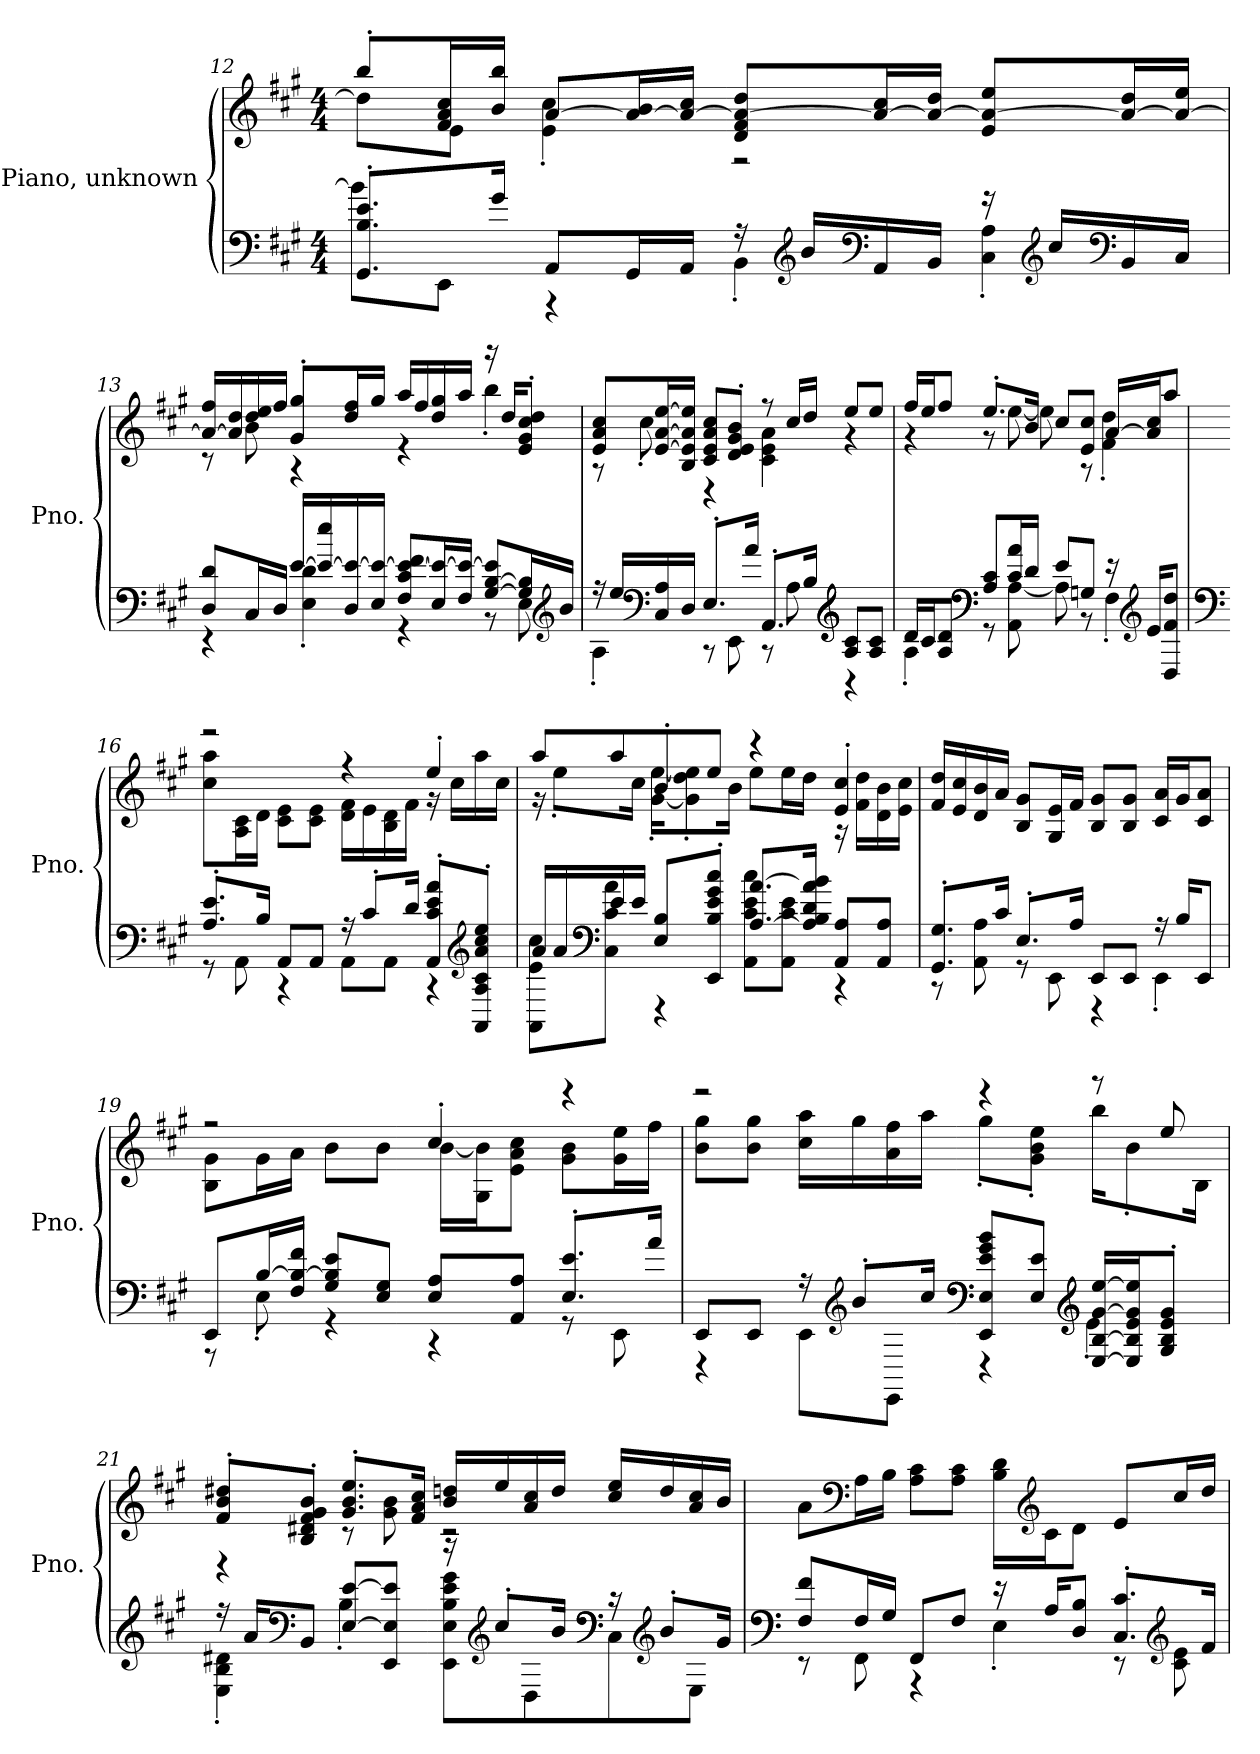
**kern	**kern
*part1	*part1
*staff2	*staff1
*I"Piano, unknown	*
*I'Pno.	*
!!LO:LB:g=z
*clefF4	*clefG2
*k[f#c#g#]	*k[f#c#g#]
*M4/4	*M4/4
=12	=12
*^	*^
8.GG#/' 8.B/' 8.e/'L	8b\L]	8bb'/L	8dd\L]
.	8EE\J	16f#/ 16a/ 16cc#/L	8e\J
16g#/Jk	.	16b/ 16bb/JJ	.
8AA/L	4r	[8a/L	4e\' 4cc#\'
16GG#/L	.	16a/_ 16b/L	.
16AA/JJ	.	16a/_ 16cc#/JJ	.
16r	4BB'\	8d/ 8f#/ 8a/_ 8dd/L	2r
*clefG2	*	*	*
16b/LL	.	.	.
*clefF4	*	*	*
16AA/	.	16a/_ 16cc#/L	.
16BB/JJ	.	16a/_ 16dd/JJ	.
16r	4C#\' 4A\'	8e/ 8a/_ 8ee/L	.
*clefG2	*	*	*
16cc#/LL	.	.	.
*clefF4	*	*	*
16BB/	.	16a/_ 16dd/L	.
16C#/JJ	.	16a/_ 16ee/JJ	.
!!LO:PB:g=z	!!
=13	=13	=13	=13
8D/ 8d/L	4r	16a/_ 16ff#/LL	8r
.	.	16a/] 16dd/	.
16C#/L	.	16dd/ 16ee/	8b\
16D/JJ	.	16ff#/JJ	.
[16e/LL	4E\' 4d\'	8g#/' 8gg#/'L	4r
16e/_ 16ee/	.	.	.
16D/ 16e/_	.	16dd/ 16ff#/L	.
16E/ 16e/_JJ	.	16gg#/JJ	.
8F#/ 8c#/ 8e/_ 8f#/L	4r	16aa/LL	4r
.	.	16ff#/	.
16E/ 16e/_L	.	16dd/ 16gg#/	.
16F#/ 16e/_JJ	.	16aa/JJ	.
[8G#/ [8B/ 8e/]L	8r	16r	4bb'\
.	.	16dd/KL	.
16G#/] 16B/]L	8E\	8e/' 8g#/' 8cc#/' 8dd/'J	.
*clefG2	*	*	*
16b/JJ	.	.	.
=14	=14	=14	=14
16r	4A'\	8e/ 8a/ 8cc#/L	8r
16ee/LL	.	.	.
*clefF4	*	*	*
16C#/ 16A/	.	[16e/ [16a/ [16ee/L	8cc#'\
16D/JJ	.	16B/ 16e/] 16a/] 16ee/]JJ	.
8.E'/L	8r	8c#/ 8e/ 8a/ 8cc#/L	4r
.	8EE\	8d/' 8e/' 8g#/' 8b/'J	.
16a/Jk	.	.	.
8.AA'/L	8r	8r	4c#\ 4e\ 4a\
.	8A\	16cc#/LL	.
16B/Jk	.	16dd/JJ	.
*clefG2	*	*	*
8A/ 8c#/L	4r	8ee/L	4r
8A/ 8c#/J	.	8ee/J	.
!!LO:LB:g=z	!!
=15	=15	=15	=15
16d/LL	4A'\	16ff#/LL	4r
16c#/J	.	16ee/J	.
8A/ 8d/J	.	8ff#/J	.
*clefF4	*	*	*
8A/ 8c#/L	8r	8.ee'/L	8r
16c#/ 16a/L	8AA\ [8A\	.	[8ee\
16d/JJ	.	16b/Jk	.
8e/L	8A\]	8cc#/L	8ee\]
8Gn/J	8r	8e/ 8cc#/J	8r
16r	4F#'\	[16a/LL	4f#\' 4dd\'
*clefG2	*	*	*
16e/KL	.	16a/] 16cc#/J	.
8D/ 8f#/ 8dd/J	.	8aa/J	.
=16	=16	=16	=16
*clefF4	*	*	*
8.A/' 8.e/'L	8r	2r	8cc#\ 8aa\L
.	8AA\	.	16A\ 16c#\L
16B/Jk	.	.	16d\JJ
8AA/L	4r	.	8c#\ 8e\L
8AA/J	.	.	8c#\ 8e\J
16r	8AA\L	4r	16d\ 16f#\LL
8c#'/L	.	.	16e\
.	8AA\J	.	16B\ 16d\
16d/Jk	.	.	16f#\JJ
8AA/' 8c#/' 8e/' 8a/'L	4r	4ee'/	16r
.	.	.	16cc#\LL
*clefG2	*	*	*
8AA/' 8A/' 8c#/' 8a/' 8cc#/' 8ee/'J	.	.	16aa\
.	.	.	16cc#\JJ
!!LO:LB:g=z	!!
=17	=17	=17	=17
16a/LL	8AA\ 8e\ 8cc#\L	8aa/L	16r
16a/	.	.	8ee'\L
*clefF4	*	*	*
16e/	8C#\ 8c#\ 8a\J	8aa/	.
16e/JJ	.	.	16cc#\Jk
8E/ 8B/L	4r	8b'/	[16g#\' [16ee\'KL
.	.	.	8g#\]' 8dd\' 8ee\]'
8EE/' 8B/' 8e/' 8g#/' 8cc#/'J	.	8ee/J	.
.	.	.	16b\Jk
[8.A/ [8.a/L	8AA\ 8c#\ 8e\ 8cc#\L	4r	8ee\L
.	8AA\ 8c#\ 8e\J	.	16ee\L
16A/] 16B/ 16d/ 16a/] 16b/Jk	.	.	16dd\JJ
8AA/ 8A/L	4r	4e/' 4cc#/'	16r
.	.	.	16f#\ 16dd\LL
8AA/ 8A/J	.	.	16d\ 16b\
.	.	.	16e\ 16cc#\JJ
*	*	*v	*v
=18	=18	=18
8.GG#/' 8.G#/'L	8r	16f#/ 16dd/LL
.	.	16e/ 16cc#/
.	8AA\ 8A\	16d/ 16b/
16c#/Jk	.	16a/JJ
8.E'/L	8r	8B/ 8g#/L
.	8EE\	16G#/ 16e/L
16A/Jk	.	16f#/JJ
8EE/L	4r	8B/ 8g#/L
8EE/J	.	8B/ 8g#/J
16r	4EE'\	16c#/ 16a/LL
16B/KL	.	16g#/J
8EE/J	.	8c#/ 8a/J
!!LO:LB:g=z
=19	=19	=19
*	*	*^
8EE/L	8r	2r	8B\ 8g#\L
[16B/L	8E'\	.	16g#\L
16F#/ 16B/_ 16f#/JJ	.	.	16a\JJ
8G#/ 8B/] 8e/L	4r	.	8b\L
8E/ 8G#/J	.	.	8b\J
8E/ 8A/L	4r	4cc#'/	[16b\LL
.	.	.	16G#\ 16b\]J
8AA/ 8A/J	.	.	8e\ 8a\ 8cc#\J
8.E/' 8.e/'L	8r	4r	8g#\ 8b\L
.	8EE\	.	16g#\ 16ee\L
16a/Jk	.	.	16ff#\JJ
=20	=20	=20	=20
8EE/L	4r	2r	8b\ 8gg#\L
8EE/J	.	.	8b\ 8gg#\J
16r	8EE\L	.	16cc#\ 16aa\LL
*clefG2	*	*	*
8b'/L	.	.	16gg#\
.	8EE\J	.	16a\ 16ff#\
16cc#/Jk	.	.	16aa\JJ
*clefF4	*	*	*
8EE/ 8E/ 8e/ 8g#/ 8b/L	4r	4r	8gg#'\L
8E/ 8e/J	.	.	8g#\' 8b\' 8ee\'J
*clefG2	*	*	*
[16E/ [16B/ [16g#/ [16ee/LL	4e'\	8r	16bb\KL
16E/] 16B/] 16e/ 16g#/] 16ee/]J	.	.	8b'\
8G#/' 8B/' 8e/' 8g#/'J	.	8ee/	.
.	.	.	16B\Jk
!!LO:LB:g=z	!!
=21	=21	=21	=21
16r	4E\' 4B\' 4d#X\'	8f#/' 8b/' 8dd#X/'L	4r
16a/KL	.	.	.
*clefF4	*	*	*
8BB/J	.	8B/' 8d#X/' 8f#/' 8g#/' 8b/'J	.
[8E/ [8e/L	4B'\	8.g#/' 8.b/' 8.ee/'L	8r
8EE/ 8E/] 8e/]J	.	.	8g#\ 8b\
.	.	16f#/ 16a/ 16cc#/Jk	.
16r	8EE\ 8E\ 8B\ 8e\ 8g#\L	16b/ 16ddn/LL	2r
*clefG2	*	*	*
8cc#'/L	.	16ee/	.
.	8D\	16a/ 16cc#/	.
16b/Jk	.	16dd/JJ	.
*clefF4	*	*	*
16r	8C#\	16cc#/ 16ee/LL	.
*clefG2	*	*	*
8b'/L	.	16dd/	.
.	8E\J	16a/ 16cc#/	.
16g#/Jk	.	16b/JJ	.
*	*	*v	*v
=22	=22	=22
*clefF4	*	*
8F#/ 8f#/L	8r	8a\L
*	*	*clefF4
16F#/L	8FF#\	16A\L
16G#/JJ	.	16B\JJ
8FF#/L	4r	8A\ 8c#\L
8F#/J	.	8A\ 8c#\J
16r	4E'\	16B\ 16d\LL
*	*	*clefG2
16A/KL	.	16c#\J
8D/ 8B/J	.	8d\J
8.C#/' 8.c#/'L	8r	8e/L
*clefG2	*	*
.	8c#\ 8e\	16cc#/L
16f#/Jk	.	16dd/JJ
*v	*v	*
=	=
*-	*-
